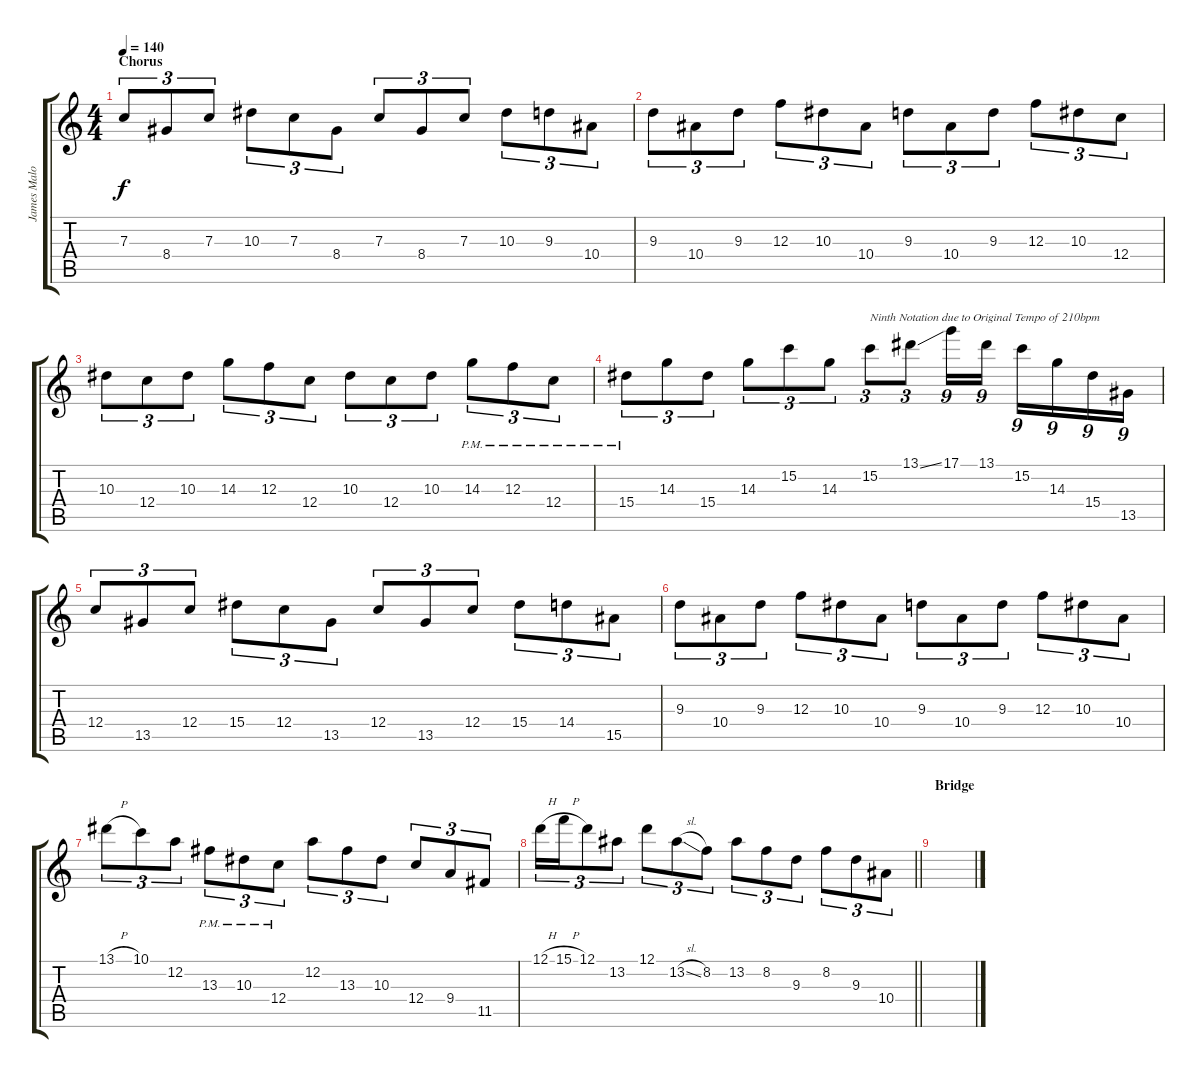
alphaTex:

\track ("James Malone Lead" "James Malo") {instrument distortionguitar}
\staff {score tabs}
\tuning (D4 A3 F3 C3 G2 D2) {hide}
\ts (4 4)
\section ("" "Chorus")
\tempo 140
\clef g2
\ks c
7.3.8{tu (3 2) dy f} 8.4.8{tu (3 2)} 7.3.8{tu (3 2)} 10.3.8{tu (3 2)} 7.3.8{tu (3 2)} 8.4.8{tu (3 2)} 7.3.8{tu (3 2)} 8.4.8{tu (3 2)} 7.3.8{tu (3 2)} 10.3.8{tu (3 2)} 9.3.8{tu (3 2)} 10.4.8{tu (3 2)} |
9.3.8{tu (3 2)} 10.4.8{tu (3 2)} 9.3.8{tu (3 2)} 12.3.8{tu (3 2)} 10.3.8{tu (3 2)} 10.4.8{tu (3 2)} 9.3.8{tu (3 2)} 10.4.8{tu (3 2)} 9.3.8{tu (3 2)} 12.3.8{tu (3 2)} 10.3.8{tu (3 2)} 12.4.8{tu (3 2)} |
10.3.8{tu (3 2)} 12.4.8{tu (3 2)} 10.3.8{tu (3 2)} 14.3.8{tu (3 2)} 12.3.8{tu (3 2)} 12.4.8{tu (3 2)} 10.3.8{tu (3 2)} 12.4.8{tu (3 2)} 10.3.8{tu (3 2)} 14.3{pm}.8{tu (3 2)} 12.3{pm}.8{tu (3 2)} 12.4{pm}.8{tu (3 2)} |
15.4{pm}.8{tu (3 2)} 14.3.8{tu (3 2)} 15.4.8{tu (3 2)} 14.3.8{tu (3 2)} 15.2.8{tu (3 2)} 14.3.8{tu (3 2)} 15.2.8{tu (3 2) txt "Ninth Notation due to Original Tempo of 210bpm"} 13.1{ss}.8{tu (3 2)} 17.1.16{tu (9 8)} 13.1.16{tu (9 8)} 15.2.16{tu (9 8)} 14.3.16{tu (9 8)} 15.4.16{tu (9 8)} 13.5.16{tu (9 8)} |
12.4.8{tu (3 2)} 13.5.8{tu (3 2)} 12.4.8{tu (3 2)} 15.4.8{tu (3 2)} 12.4.8{tu (3 2)} 13.5.8{tu (3 2)} 12.4.8{tu (3 2)} 13.5.8{tu (3 2)} 12.4.8{tu (3 2)} 15.4.8{tu (3 2)} 14.4.8{tu (3 2)} 15.5.8{tu (3 2)} |
9.3.8{tu (3 2)} 10.4.8{tu (3 2)} 9.3.8{tu (3 2)} 12.3.8{tu (3 2)} 10.3.8{tu (3 2)} 10.4.8{tu (3 2)} 9.3.8{tu (3 2)} 10.4.8{tu (3 2)} 9.3.8{tu (3 2)} 12.3.8{tu (3 2)} 10.3.8{tu (3 2)} 10.4.8{tu (3 2)} |
13.1{h}.8{tu (3 2)} 10.1.8{tu (3 2)} 12.2.8{tu (3 2)} 13.3{pm}.8{tu (3 2)} 10.3{pm}.8{tu (3 2)} 12.4{pm}.8{tu (3 2)} 12.2.8{tu (3 2)} 13.3.8{tu (3 2)} 10.3.8{tu (3 2)} 12.4.8{tu (3 2)} 9.4.8{tu (3 2)} 11.5.8{tu (3 2)} |
\barLineRight lightlight
12.1{h}.16{tu (3 2)} 15.1{h}.16{tu (3 2)} 12.1.8{tu (3 2)} 13.2.8{tu (3 2)} 12.1.8{tu (3 2)} 13.2{sl}.8{tu (3 2)} 8.2.8{tu (3 2)} 13.2.8{tu (3 2)} 8.2.8{tu (3 2)} 9.3.8{tu (3 2)} 8.2.8{tu (3 2)} 9.3.8{tu (3 2)} 10.4.8{tu (3 2)} |
\section ("" "Bridge")
